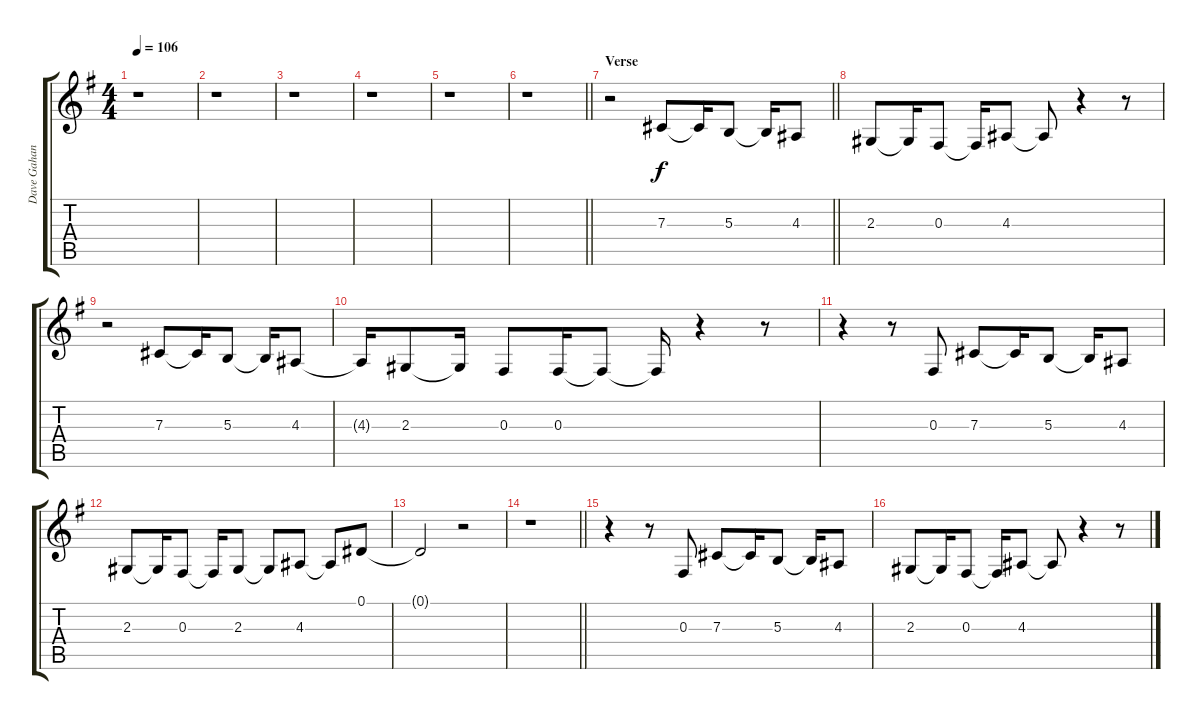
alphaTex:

\track ("Dave Gahan (Voice)" "Dave Gahan") {instrument cello}
\staff {score tabs}
\tuning (Eb4 Bb3 Gb3 Db3 Ab2 Eb2) {hide}
\ts (4 4)
\tempo 106
\clef g2
\ks g
r.1{dy f} |
r.1 |
r.1 |
r.1 |
r.1 |
\barLineRight lightlight
r.1 |
\section ("" "Verse")
\barLineRight lightlight
r.2 7.3.8 7.3{t}.16 5.3.8 5.3{t}.16 4.3.8 |
2.3.8 2.3{t}.16 0.3.8 0.3{t}.16 4.3.8 4.3{t}.8 r.4 r.8 |
r.2 7.3.8 7.3{t}.16 5.3.8 5.3{t}.16 4.3.8 |
4.3{t}.16 2.3.8 2.3{t}.16 0.3.8 0.3.16 0.3{t}.8 0.3{t}.16 r.4 r.8 |
r.4 r.8 0.3.8 7.3.8 7.3{t}.16 5.3.8 5.3{t}.16 4.3.8 |
2.3.8 2.3{t}.16 0.3.8 0.3{t}.16 2.3.8 2.3{t}.8 4.3.8 4.3{t}.8 0.1.8 |
0.1{t}.2 r.2 |
\barLineRight lightlight
r.1 |
r.4 r.8 0.3.8 7.3.8 7.3{t}.16 5.3.8 5.3{t}.16 4.3.8 |
2.3.8 2.3{t}.16 0.3.8 0.3{t}.16 4.3.8 4.3{t}.8 r.4 r.8
